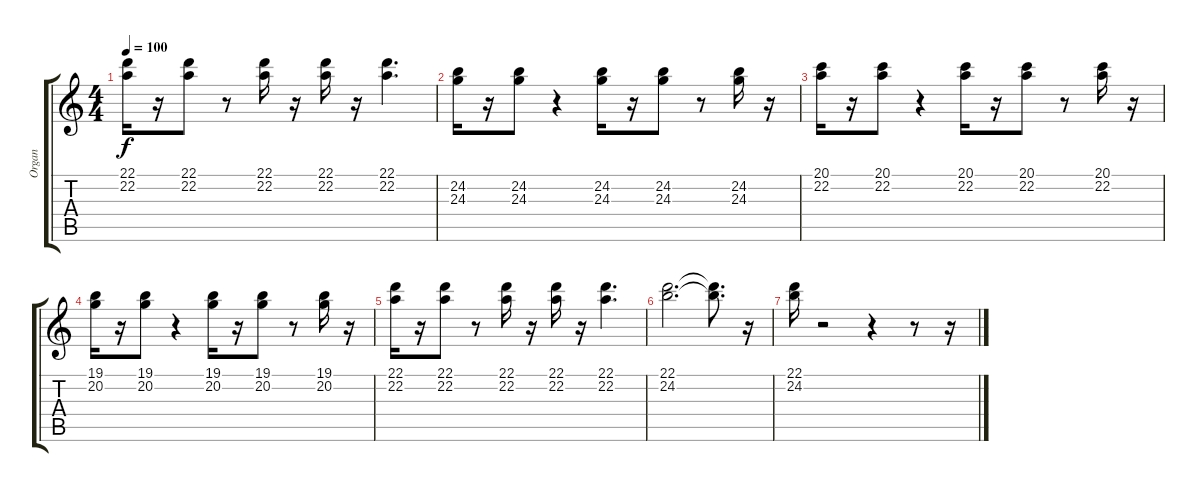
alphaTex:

\track ("Organ" "Organ") {instrument rockorgan}
\staff {score tabs}
\tuning (E4 B3 G3 D3 A2 E2) {hide}
\ts (4 4)
\tempo 100
\clef g2
\ks c
(22.1 22.2).16{dy f} r.16 (22.1 22.2).8 r.8 (22.1 22.2).16 r.16 (22.1 22.2).16 r.16 (22.1 22.2).4{d} |
(24.2 24.3).16 r.16 (24.2 24.3).8 r.4 (24.2 24.3).16 r.16 (24.2 24.3).8 r.8 (24.2 24.3).16 r.16 |
(20.1 22.2).16 r.16 (20.1 22.2).8 r.4 (20.1 22.2).16 r.16 (20.1 22.2).8 r.8 (20.1 22.2).16 r.16 |
(19.1 20.2).16 r.16 (19.1 20.2).8 r.4 (19.1 20.2).16 r.16 (19.1 20.2).8 r.8 (19.1 20.2).16 r.16 |
(22.1 22.2).16 r.16 (22.1 22.2).8 r.8 (22.1 22.2).16 r.16 (22.1 22.2).16 r.16 (22.1 22.2).4{d} |
(22.1 24.2).2{d} (22.1{t} 24.2{t}).8{d} r.16 |
(22.1 24.2).16 r.2 r.4 r.8 r.16
